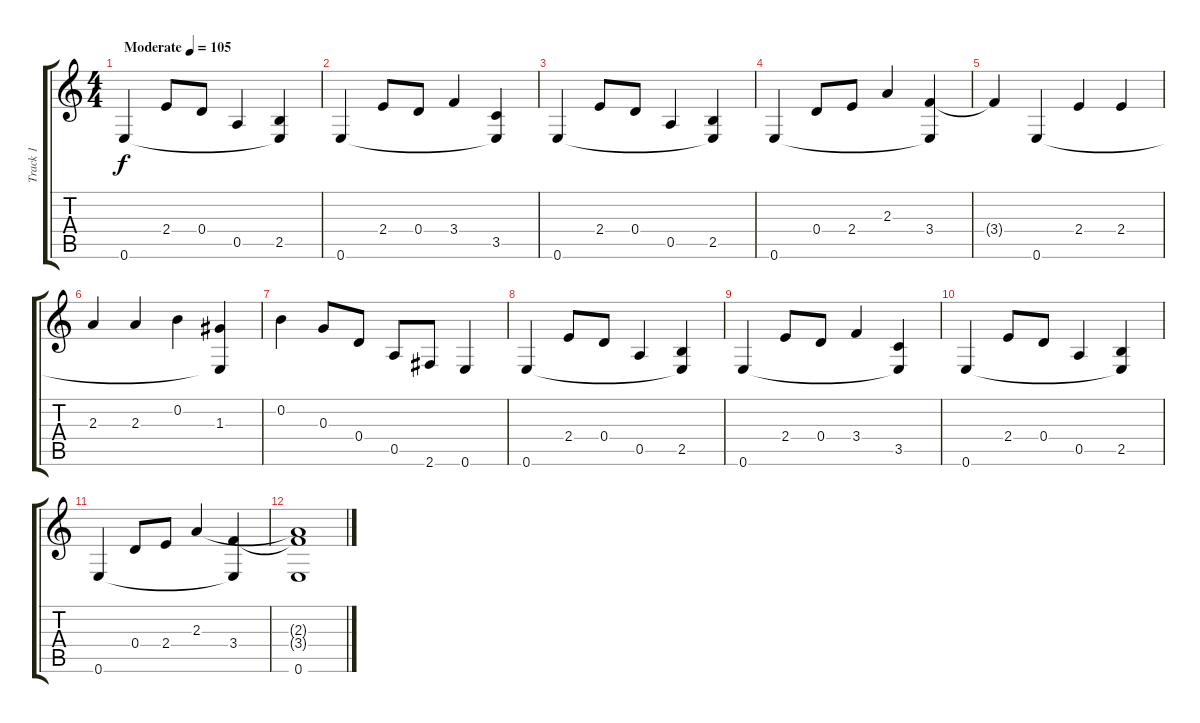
\track ("Track 1" "Track 1") {instrument acousticguitarsteel}
\staff {score tabs}
\tuning (E4 B3 G3 D3 A2 E2) {hide}
\ts (4 4)
\tempo (105 "Moderate")
\clef g2
\ks c
0.6.4{dy f instrument acousticguitarsteel} 2.4.8 0.4.8 0.5.4 (2.5 0.6{t}).4 |
0.6.4 2.4.8 0.4.8 3.4.4 (3.5 0.6{t}).4 |
0.6.4 2.4.8 0.4.8 0.5.4 (2.5 0.6{t}).4 |
0.6.4 0.4.8 2.4.8 2.3.4 (3.4 0.6{t}).4 |
3.4{t}.4 0.6.4 2.4.4 2.4.4 |
2.3.4 2.3.4 0.2.4 (1.3 0.6{t}).4 |
0.2.4 0.3.8 0.4.8 0.5.8 2.6.8 0.6.4 |
0.6.4 2.4.8 0.4.8 0.5.4 (2.5 0.6{t}).4 |
0.6.4 2.4.8 0.4.8 3.4.4 (3.5 0.6{t}).4 |
0.6.4 2.4.8 0.4.8 0.5.4 (2.5 0.6{t}).4 |
0.6.4 0.4.8 2.4.8 2.3.4 (3.4 0.6{t}).4 |
(2.3{t} 3.4{t} 0.6).1
